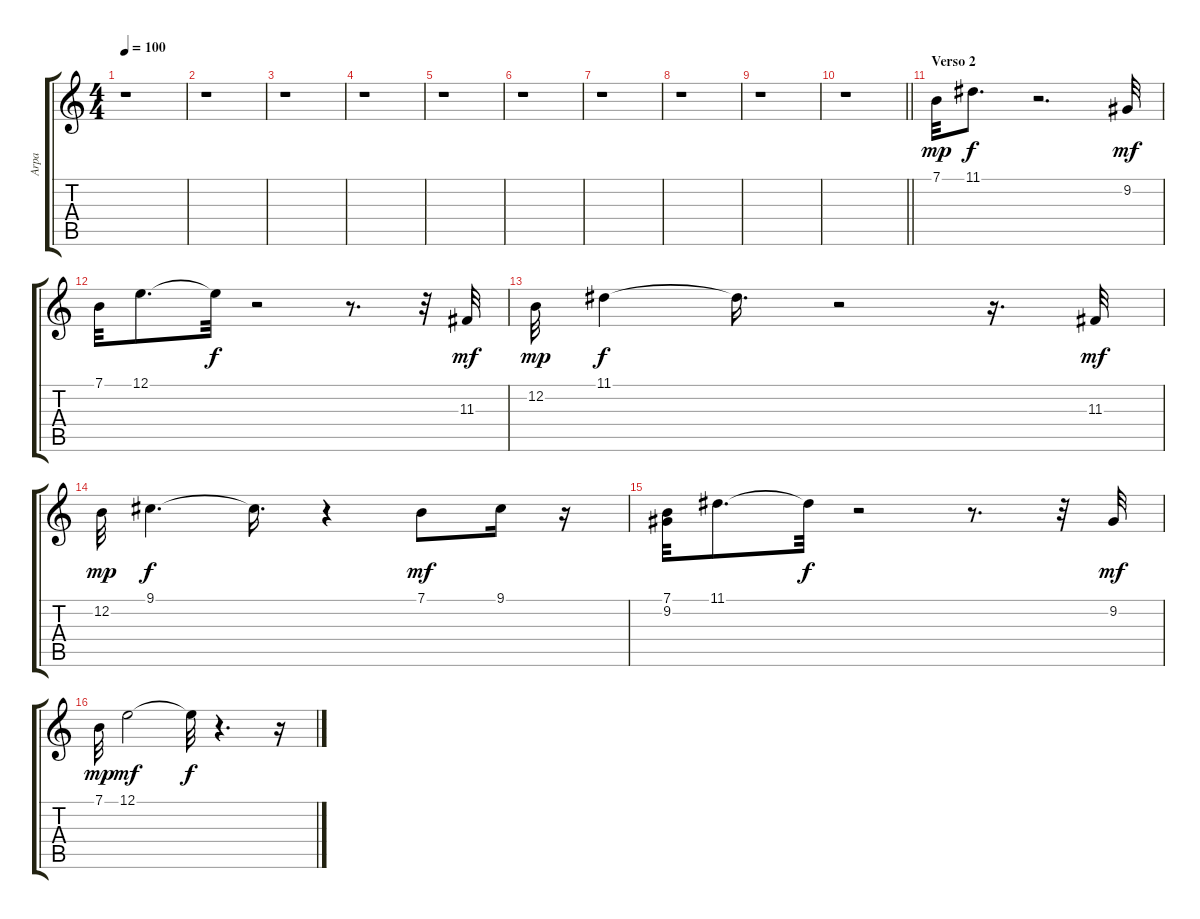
\track ("Arpa" "Arpa") {instrument orchestralharp}
\staff {score tabs}
\tuning (E4 B3 G3 D3 A2 E2) {hide}
\ts (4 4)
\tempo 100
\clef g2
\ks c
r.1{dy mf} |
r.1 |
r.1 |
r.1 |
r.1 |
r.1 |
r.1 |
r.1 |
r.1 |
\barLineRight lightlight
r.1 |
\section ("" "Verso 2")
7.1.32{dy mp} 11.1.8{d dy f} r.2{d} 9.2.32{dy mf} |
7.1.32 12.1.8{d} 12.1{t}.32{dy f} r.2 r.8{d} r.32 11.3.32{dy mf} |
12.2.32{dy mp} 11.1.4{dy f} 11.1{t}.16{d} r.2 r.16{d} 11.3.32{dy mf} |
12.2.32{dy mp} 9.1.4{d dy f} 9.1{t}.16{d} r.4 7.1.8{dy mf} 9.1.16 r.16 |
(7.1 9.2).32 11.1.8{d} 11.1{t}.32{dy f} r.2 r.8{d} r.32 9.2.32{dy mf} |
7.1.32{dy mp} 12.1.2{dy mf} 12.1{t}.32{dy f} r.4{d} r.16
